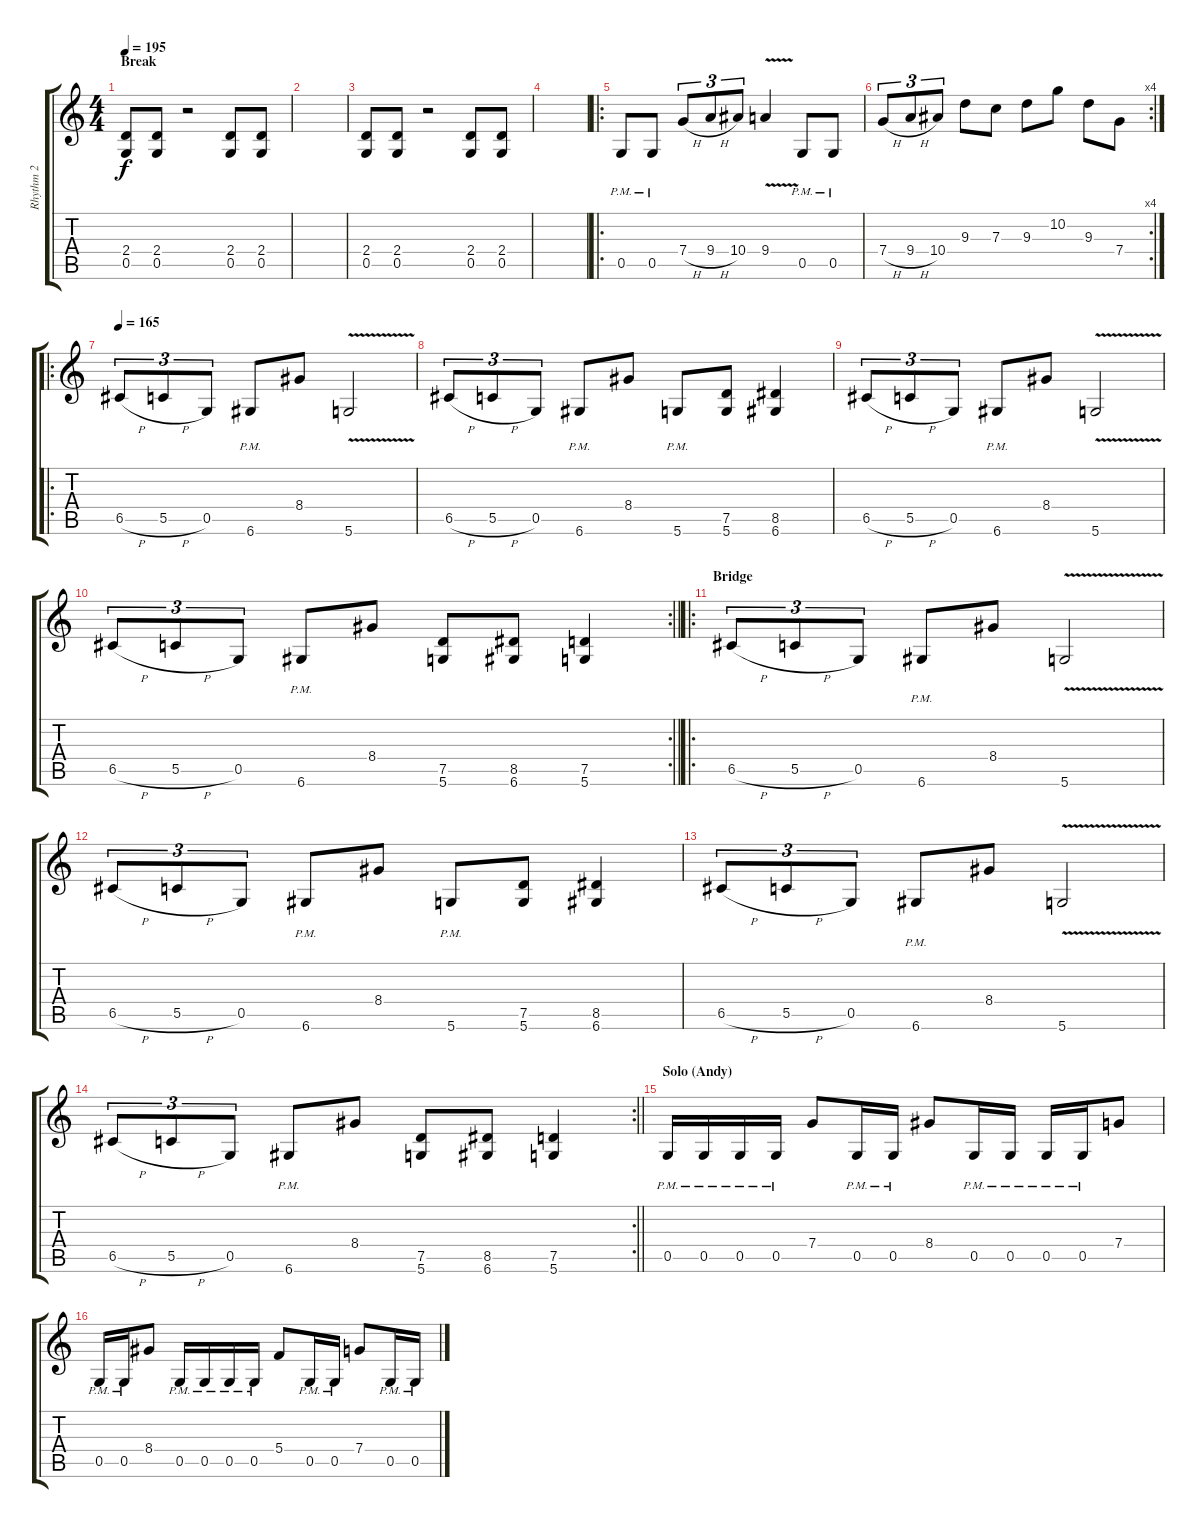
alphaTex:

\track ("Rhythm 2" "Rhythm 2") {instrument distortionguitar}
\staff {score tabs}
\tuning (D4 A3 F3 C3 G2 D2) {hide}
\ts (4 4)
\section ("" "Break")
\tempo 195
\clef g2
\ks c
(2.4 0.5).8{dy f} (2.4 0.5).8 r.2 (2.4 0.5).8 (2.4 0.5).8 |
|
(2.4 0.5).8 (2.4 0.5).8 r.2 (2.4 0.5).8 (2.4 0.5).8 |
|
\ro
0.5{pm}.8 0.5{pm}.8 7.4{h}.8{tu (3 2)} 9.4{h}.8{tu (3 2)} 10.4.8{tu (3 2)} 9.4{v}.4 0.5{pm}.8 0.5{pm}.8 |
\rc 4
7.4{h}.8{tu (3 2)} 9.4{h}.8{tu (3 2)} 10.4.8{tu (3 2)} 9.3.8 7.3.8 9.3.8 10.2.8 9.3.8 7.4.8 |
\ro
\tempo 165
6.5{h}.8{tu (3 2)} 5.5{h}.8{tu (3 2)} 0.5.8{tu (3 2)} 6.6{pm}.8 8.4.8 5.6{v}.2 |
6.5{h}.8{tu (3 2)} 5.5{h}.8{tu (3 2)} 0.5.8{tu (3 2)} 6.6{pm}.8 8.4.8 5.6{pm}.8 (7.5 5.6).8 (8.5 6.6).4 |
6.5{h}.8{tu (3 2)} 5.5{h}.8{tu (3 2)} 0.5.8{tu (3 2)} 6.6{pm}.8 8.4.8 5.6{v}.2 |
\rc 2
\barLineRight lightlight
6.5{h}.8{tu (3 2)} 5.5{h}.8{tu (3 2)} 0.5.8{tu (3 2)} 6.6{pm}.8 8.4.8 (7.5 5.6).8 (8.5 6.6).8 (7.5 5.6).4 |
\ro
\section ("" "Bridge")
6.5{h}.8{tu (3 2)} 5.5{h}.8{tu (3 2)} 0.5.8{tu (3 2)} 6.6{pm}.8 8.4.8 5.6{v}.2 |
6.5{h}.8{tu (3 2)} 5.5{h}.8{tu (3 2)} 0.5.8{tu (3 2)} 6.6{pm}.8 8.4.8 5.6{pm}.8 (7.5 5.6).8 (8.5 6.6).4 |
6.5{h}.8{tu (3 2)} 5.5{h}.8{tu (3 2)} 0.5.8{tu (3 2)} 6.6{pm}.8 8.4.8 5.6{v}.2 |
\rc 2
\barLineRight lightlight
6.5{h}.8{tu (3 2)} 5.5{h}.8{tu (3 2)} 0.5.8{tu (3 2)} 6.6{pm}.8 8.4.8 (7.5 5.6).8 (8.5 6.6).8 (7.5 5.6).4 |
\section ("" "Solo (Andy)")
0.5{pm}.16 0.5{pm}.16 0.5{pm}.16 0.5{pm}.16 7.4.8 0.5{pm}.16 0.5{pm}.16 8.4.8 0.5{pm}.16 0.5{pm}.16 0.5{pm}.16 0.5{pm}.16 7.4.8 |
0.5{pm}.16 0.5{pm}.16 8.4.8 0.5{pm}.16 0.5{pm}.16 0.5{pm}.16 0.5{pm}.16 5.4.8 0.5{pm}.16 0.5{pm}.16 7.4.8 0.5{pm}.16 0.5{pm}.16
